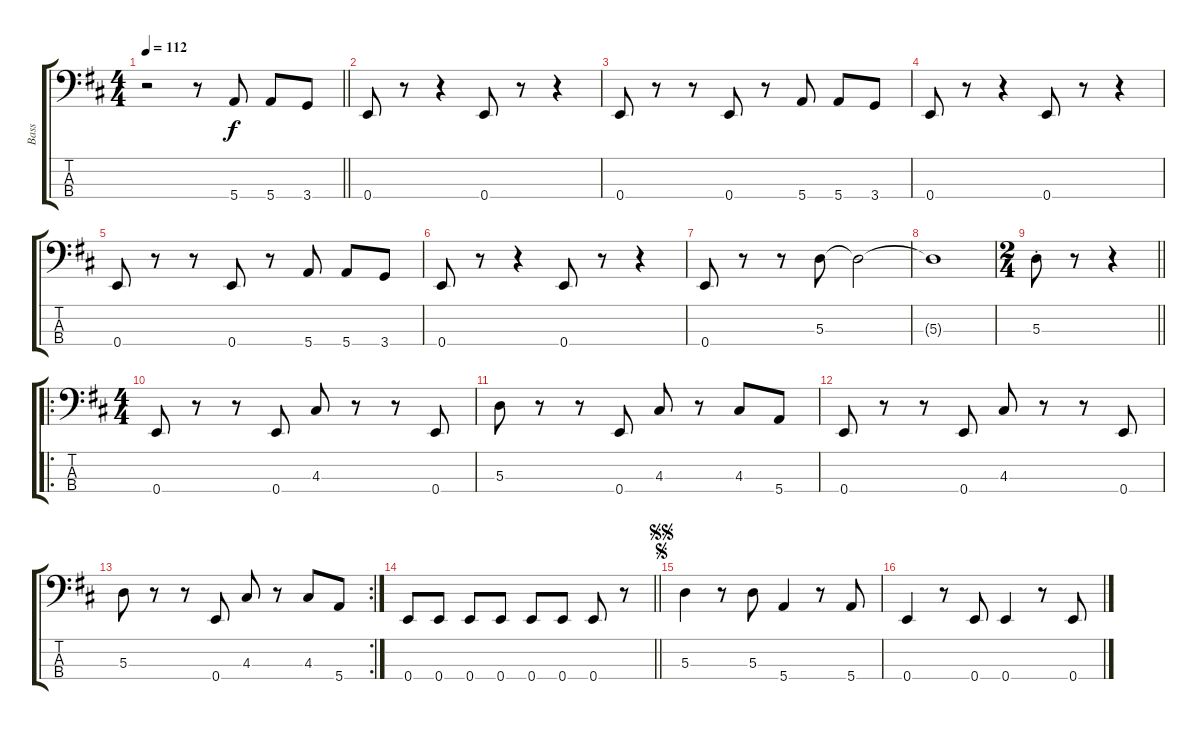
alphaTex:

\track ("Bass" "Bass") {instrument electricbassfinger}
\staff {score tabs}
\tuning (G2 D2 A1 E1) {hide}
\ts (4 4)
\tempo 112
\clef f4
\barLineRight lightlight
\ks d
r.2{dy f instrument electricbassfinger} r.8 5.4.8 5.4.8 3.4.8 |
0.4.8 r.8 r.4 0.4.8 r.8 r.4 |
0.4.8 r.8 r.8 0.4.8 r.8 5.4.8 5.4.8 3.4.8 |
0.4.8 r.8 r.4 0.4.8 r.8 r.4 |
0.4.8 r.8 r.8 0.4.8 r.8 5.4.8 5.4.8 3.4.8 |
0.4.8 r.8 r.4 0.4.8 r.8 r.4 |
0.4.8 r.8 r.8 5.3.8 5.3{t}.2 |
5.3{t}.1 |
\ts (2 4)
\barLineRight lightlight
5.3{st}.8 r.8 r.4 |
\ro
\ts (4 4)
0.4.8 r.8 r.8 0.4.8 4.3.8 r.8 r.8 0.4.8 |
5.3.8 r.8 r.8 0.4.8 4.3.8 r.8 4.3.8 5.4.8 |
0.4.8 r.8 r.8 0.4.8 4.3.8 r.8 r.8 0.4.8 |
\rc 2
5.3.8 r.8 r.8 0.4.8 4.3.8 r.8 4.3.8 5.4.8 |
\barLineRight lightlight
0.4.8 0.4.8 0.4.8 0.4.8 0.4.8 0.4.8 0.4.8 r.8 |
\jump segno
\jump segnosegno
5.3.4 r.8 5.3.8 5.4.4 r.8 5.4.8 |
0.4.4 r.8 0.4.8 0.4.4 r.8 0.4.8
